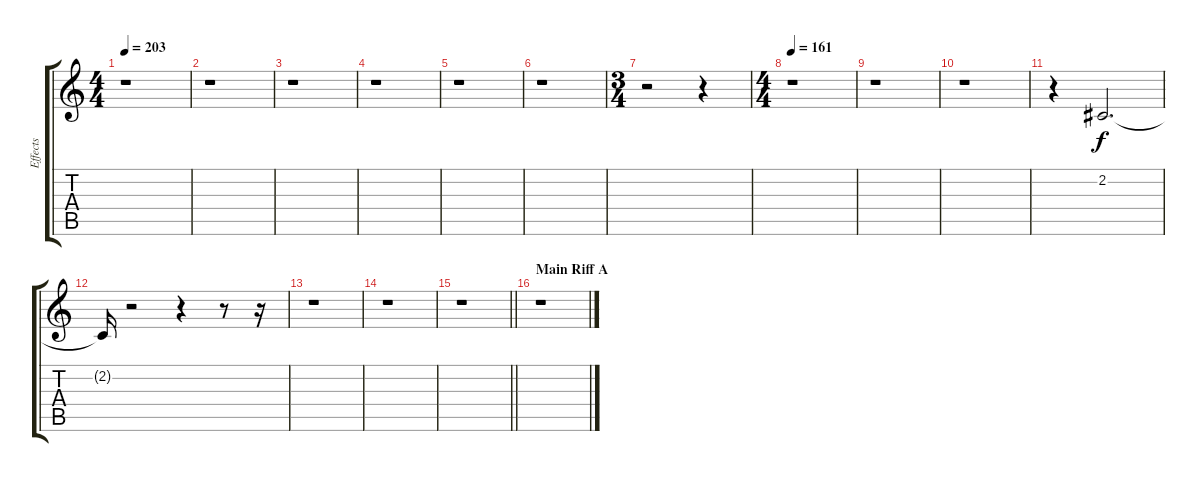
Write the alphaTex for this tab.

\track ("Effects" "Effects") {instrument piccolo}
\staff {score tabs}
\tuning (E4 B3 G3 D3 A2 E2) {hide}
\ts (4 4)
\tempo 203
\clef g2
\ks c
r.1{dy f} |
r.1 |
r.1 |
r.1 |
r.1 |
r.1 |
\ts (3 4)
r.2 r.4 |
\ts (4 4)
\tempo 161
r.1 |
r.1 |
r.1 |
r.4 2.2.2{d volume 16 instrument reversecymbal} |
2.2{t}.16 r.2 r.4 r.8 r.16 |
r.1 |
r.1 |
\barLineRight lightlight
r.1 |
\section ("" "Main Riff A")
r.1
